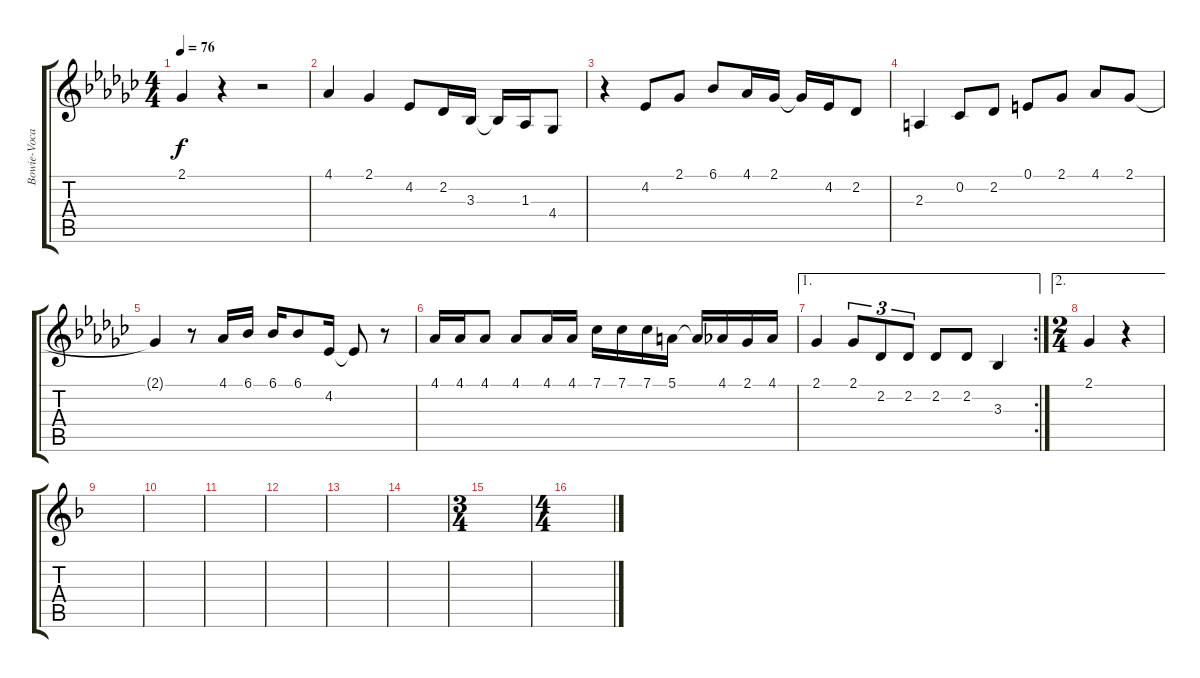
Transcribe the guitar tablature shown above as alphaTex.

\track ("Bowie-Vocals" "Bowie-Voca") {instrument altosax}
\staff {score tabs}
\tuning (E4 B3 G3 D3 A2 E2) {hide}
\ts (4 4)
\tempo 76
\clef g2
\ks gb
2.1{t}.4{dy f} r.4 r.2 |
4.1.4 2.1.4 4.2.8 2.2.16 3.3.16 3.3{t}.16 1.3.16 4.4.8 |
r.4 4.2.8 2.1.8 6.1.8 4.1.16 2.1.16 2.1{t}.16 4.2.16 2.2.8 |
2.3.4 0.2.8 2.2.8 0.1.8 2.1.8 4.1.8 2.1.8 |
2.1{t}.4 r.8 4.1.16 6.1.16 6.1.16 6.1.8 4.2.16 4.2{t}.8 r.8 |
4.1.16 4.1.16 4.1.8 4.1.8 4.1.16 4.1.16 7.1.16 7.1.16 7.1.16 5.1.16 5.1{t}.16 4.1.16 2.1.16 4.1.16 |
\ae 1
\rc 2
2.1.4 2.1.8{tu (3 2)} 2.2.8{tu (3 2)} 2.2.8{tu (3 2)} 2.2.8 2.2.8 3.3.4 |
\ae 2
\ts (2 4)
2.1.4 r.4 |
\ks f
|
|
|
|
|
|
\ts (3 4)
|
\ts (4 4)
